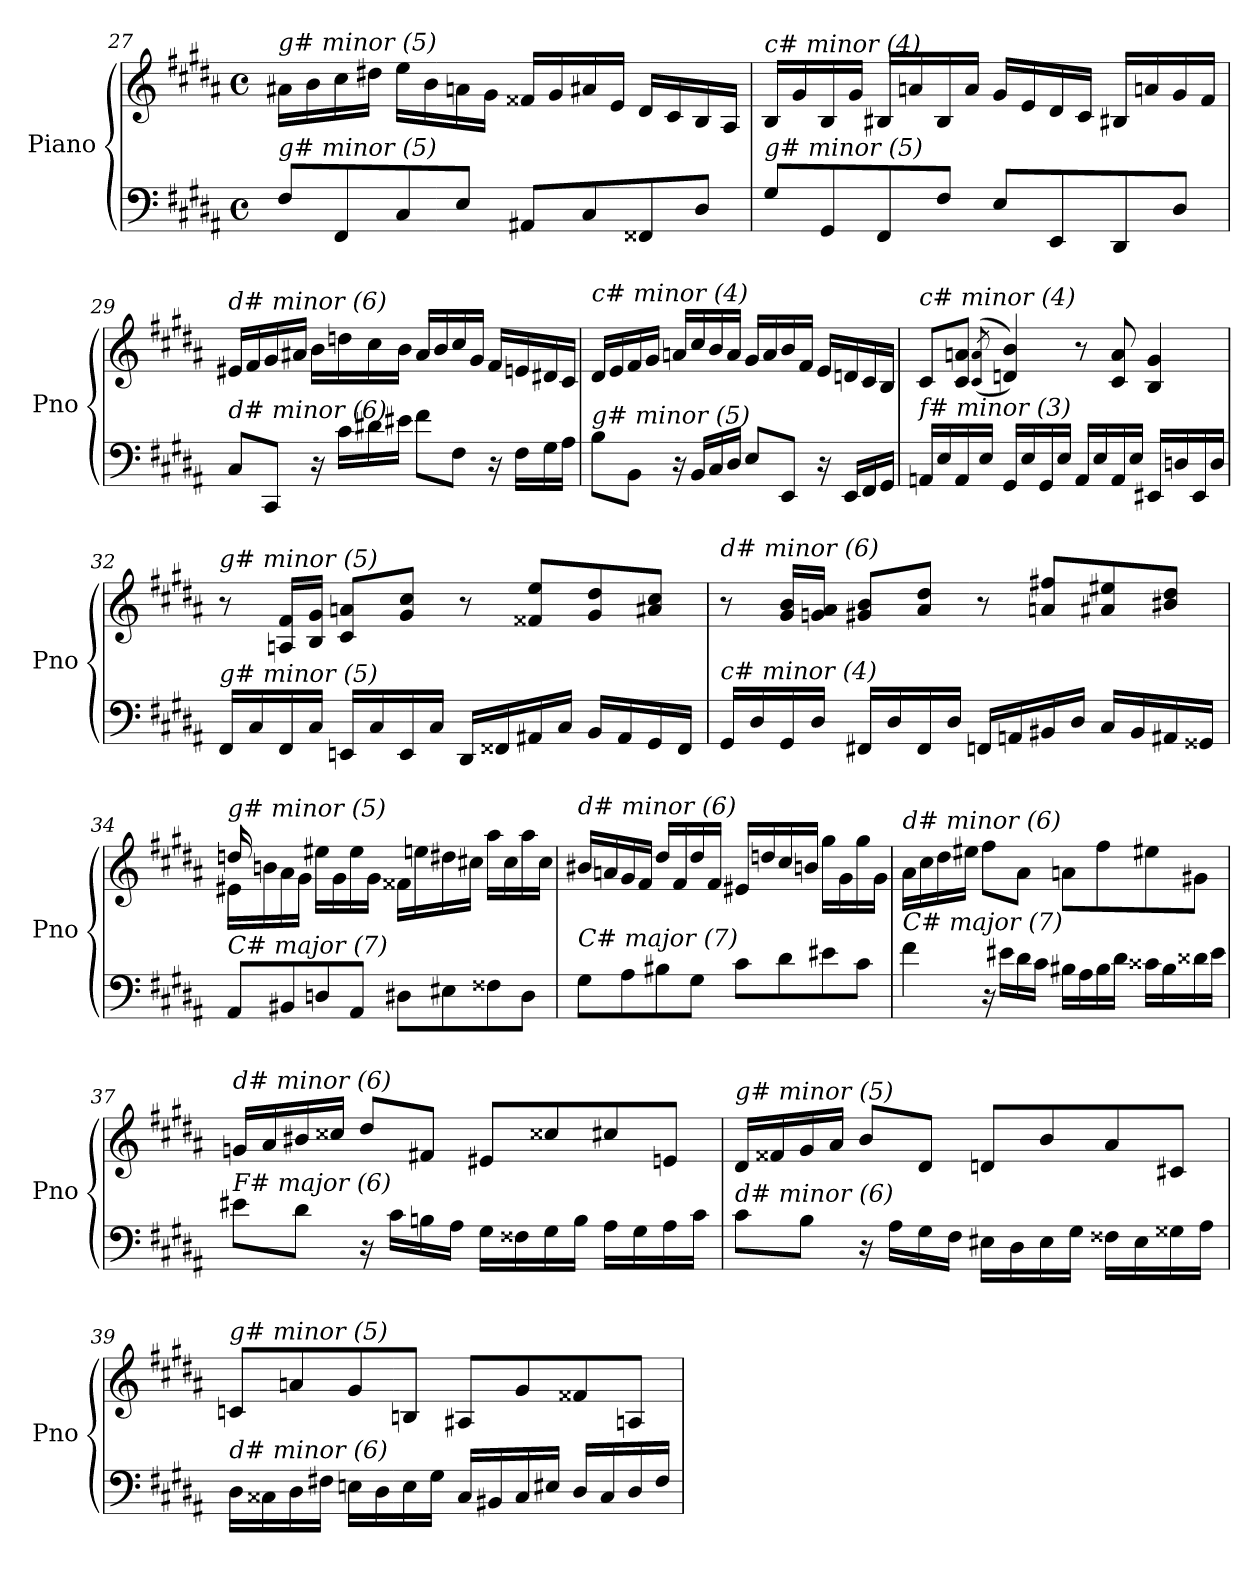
**kern	**kern
*part1	*part1
*staff2	*staff1
*I"Piano	*
*I'Pno	*
*clefF4	*clefG2
*k[f#c#g#d#a#]	*k[f#c#g#d#a#]
*M4/4	*M4/4
*met(c)	*met(c)
=27	=27
!	!LO:TX:i:t=g# minor (5)
!LO:TX:i:t=g# minor (5)	!
8F#/L	16a#X\LL
.	16b\
8FF#/	16cc#\
.	16dd#X\JJ
8C#/	16ee\LL
.	16b\
8E/J	16an\
.	16g#\JJ
8AA#X/L	16f##X/LL
.	16g#/
8C#/	16a#X/
.	16e/JJ
8FF##X/	16d#/LL
.	16c#/
8D#/J	16B/
.	16A#/JJ
!!LO:LB:g=z
=28	=28
!	!LO:TX:i:t=c# minor (4)
!LO:TX:i:t=g# minor (5)	!
8G#/L	16B/LL
.	16g#/
8GG#/	16B/
.	16g#/JJ
8FF#/	16B#X/LL
.	16an/
8F#/J	16B#/
.	16a/JJ
8E/L	16g#/LL
.	16e/
8EE/	16d#/
.	16c#/JJ
8DD#/	16B#X/LL
.	16an/
8D#/J	16g#/
.	16f#/JJ
=29	=29
!	!LO:TX:i:t=d# minor (6)
!LO:TX:i:t=d# minor (6)	!
8C#/L	16e#X/LL
.	16f#/
8CC#/J	16g#/
.	16a#X/JJ
16r	16b\LL
16c#\LL	16ddn\
16d#X\	16cc#\
16e#X\JJ	16b\JJ
8f#\L	16a#/LL
.	16b/
8F#\J	16cc#/
.	16g#/JJ
16r	16f#/LL
16F#\LL	16en/
16G#\	16d#X/
16A#\JJ	16c#/JJ
=30	=30
!	!LO:TX:i:t=c# minor (4)
!LO:TX:i:t=g# minor (5)	!
8B\L	16d#/LL
.	16e/
8BB\J	16f#/
.	16g#/JJ
16r	16an/LL
16BB/LL	16cc#/
16C#/	16b/
16D#/JJ	16a/JJ
8E/L	16g#/LL
.	16a/
8EE/J	16b/
.	16f#/JJ
16r	16e/LL
16EE/LL	16dn/
16FF#/	16c#/
16GG#/JJ	16B/JJ
!!LO:LB:g=z
=31	=31
!	!LO:TX:i:t=c# minor (4)
!LO:TX:i:t=f# minor (3)	!
16AAn/LL	8c#/L
16E/	.
16AA/	8c#/ 8an/J
16E/JJ	.
.	((>8qc#/ 8qa/
16GG#/LL	4dn/ 4b/))
16E/	.
16GG#/	.
16E/JJ	.
16AA/LL	8r
16E/	.
16AA/	8c#/ 8a/
16E/JJ	.
16EE#X/LL	4B/ 4g#/
16Dn/	.
16EE#/	.
16D/JJ	.
=32	=32
!	!LO:TX:i:t=g# minor (5)
!LO:TX:i:t=g# minor (5)	!
16FF#/LL	8r
16C#/	.
16FF#/	16An/ 16f#/LL
16C#/JJ	16B/ 16g#/JJ
16EEn/LL	8c#/ 8an/L
16C#/	.
16EE/	8g#/ 8cc#/J
16C#/JJ	.
16DD#/LL	8r
16FF##X/	.
16AA#X/	8f##X/ 8ee/L
16C#/JJ	.
16BB/LL	8g#/ 8dd#/
16AA#/	.
16GG#/	8a#X/ 8cc#/J
16FF##/JJ	.
=33	=33
!	!LO:TX:i:t=d# minor (6)
!LO:TX:i:t=c# minor (4)	!
16GG#/LL	8r
16D#/	.
16GG#/	16g#/ 16b/LL
16D#/JJ	16gni/ 16a#/JJ
16FF#X/LL	8g#/ 8b/L
16D#/	.
16FF#/	8a#/ 8dd#/J
16D#/JJ	.
16FFni/LL	8r
16AAni/	.
16BB#X/	8ani/ 8ff#X/L
16D#/JJ	.
16C#/LL	8a#/ 8ee#X/
16BB#/	.
16AA#/	8b#X/ 8dd#/J
16GG##j/JJ	.
!!LO:PB:g=z
=34	=34
*^	*^
!	!	!LO:TX:i:t=g# minor (5)	!
!LO:TX:i:t=C# major (7)	!	!	!
16ryy	8AA#/L	16e#X\LL	16ddni/
2...ryy	.	16bn\	2...ryy
.	8BB#X/	16a#\	.
.	.	16g#\JJ	.
.	8Dni/	16ee#X\LL	.
.	.	16g#\	.
.	8AA#/J	16ee#\	.
.	.	16g#\JJ	.
.	8D#\L	16f##X\LL	.
.	.	16een\	.
.	8E#X\	16dd#\	.
.	.	16cc#X\JJ	.
.	8F##X\	16aa#\LL	.
.	.	16cc#\	.
.	8D#\J	16aa#\	.
.	.	16cc#\JJ	.
*v	*v	*	*
*	*v	*v
=35	=35
!	!LO:TX:i:t=d# minor (6)
!LO:TX:i:t=C# major (7)	!
8G#\L	16b#X/LL
.	16an/
8A#\	16g#/
.	16f#/JJ
8B#X\	16dd#/LL
.	16f#/
8G#\J	16dd#/
.	16f#/JJ
8c#\L	16e#X/LL
.	16ddn/
8d#\	16cc#/
.	16bn/JJ
8e#X\	16gg#\LL
.	16g#\
8c#\J	16gg#\
.	16g#\JJ
=36	=36
!	!LO:TX:i:t=d# minor (6)
!LO:TX:i:t=C# major (7)	!
4f#\	16a#\LL
.	16cc#\
.	16dd#\
.	16ee#X\JJ
16r	8ff#\L
16e#X\LL	.
16d#\	8a#\J
16c#\JJ	.
16B#X\LL	8ani\L
16A#\	.
16B#\	8ff#\
16d#\JJ	.
16c##Xj\LL	8ee#X\
16B#\	.
16d##i\	8g#X\J
16e#\JJ	.
!!LO:LB:g=z
=37	=37
!	!LO:TX:i:t=d# minor (6)
!LO:TX:i:t=F# major (6)	!
8e#X\L	16gni/LL
.	16a#/
8d#\J	16b#X/
.	16cc##X/JJ
16r	8dd#/L
16c#\LL	.
16Bn\	8f#X/J
16A#\JJ	.
16G#\LL	8e#X/L
16F##X\	.
16G#\	8cc##Xi/
16B\JJ	.
16A#\LL	8cc#X/
16G#\	.
16A#\	8en/J
16c#\JJ	.
=38	=38
!	!LO:TX:i:t=g# minor (5)
!LO:TX:i:t=d# minor (6)	!
8c#\L	16d#/LL
.	16f##X/
8B\J	16g#/
.	16a#/JJ
16r	8b/L
16A#\LL	.
16G#\	8d#/J
16F#\JJ	.
16E#X\LL	8dni/L
16D#\	.
16E#\	8b/
16G#\JJ	.
16F##Xj\LL	8a#/
16E#\	.
16G##i\	8c#X/J
16A#\JJ	.
=39	=39
!	!LO:TX:i:t=g# minor (5)
!LO:TX:i:t=d# minor (6)	!
16D#\LL	8cni/L
16C##X\	.
16D#\	8an/
16F#X\JJ	.
16En\LL	8g#/
16D#\	.
16E\	8Bn/J
16G#\JJ	.
16C##/LL	8A#X/L
16BB#X/	.
16C##/	8g#/
16E#X/JJ	.
16D#/LL	8f##X/
16C##/	.
16D#/	8An/J
16F#/JJ	.
=	=
*-	*-
